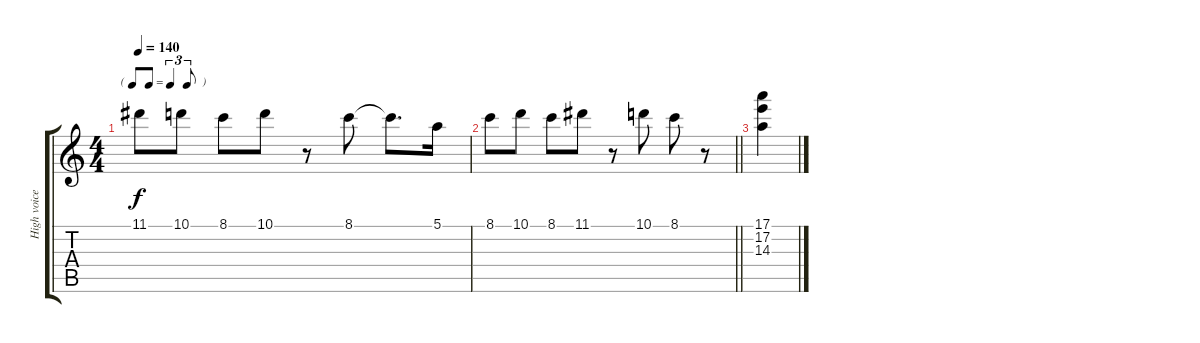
\track ("High voice" "High voice") {instrument acousticguitarsteel}
\staff {score tabs}
\tuning (E4 B3 G3 D3 A2 E2) {hide}
\ts (4 4)
\tf triplet8th
\tempo 140
\clef g2
\ks c
11.1.8{dy f} 10.1.8 8.1.8 10.1.8 r.8 8.1.8 8.1{t}.8{d} 5.1.16 |
\barLineRight lightlight
8.1.8 10.1.8 8.1.8 11.1.8 r.8 10.1.8 8.1.8 r.8 |
(17.1 17.2 14.3).4
